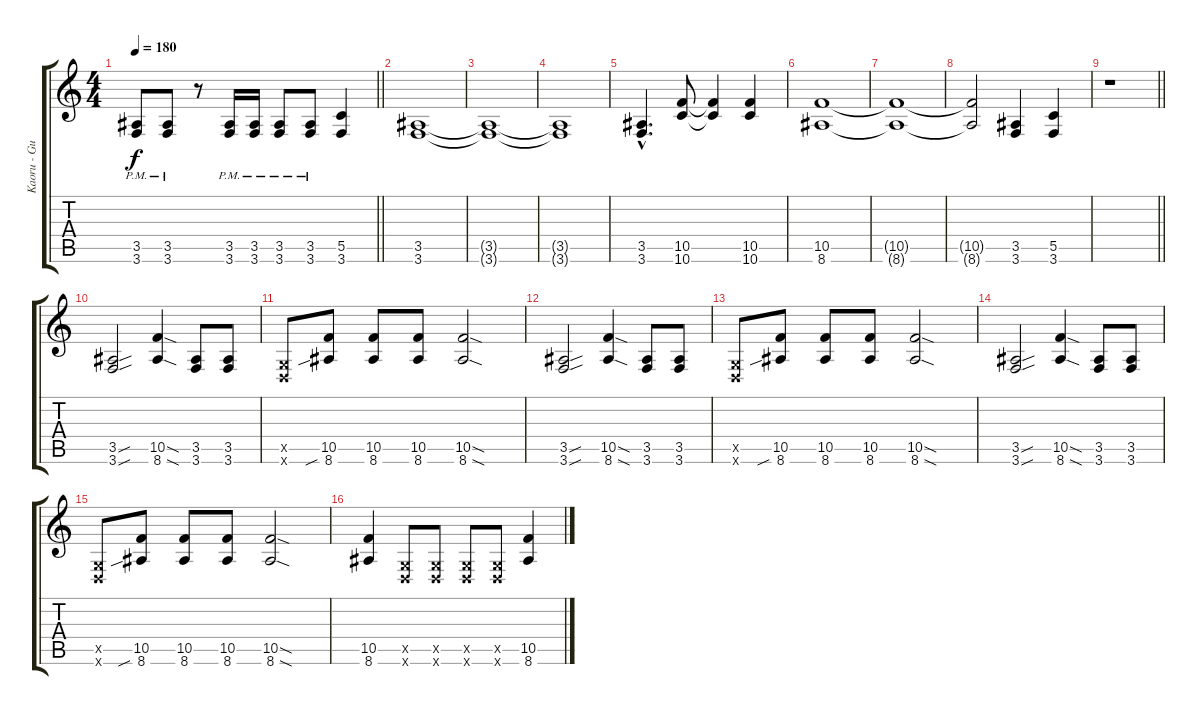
\track ("Kaoru - Guitar 2" "Kaoru - Gu") {instrument overdrivenguitar}
\staff {score tabs}
\tuning (D4 A3 F3 C3 G2 D2) {hide}
\ts (4 4)
\tempo 180
\clef g2
\barLineRight lightlight
\ks c
(3.5{pm} 3.6{pm}).8{dy f} (3.5{pm} 3.6{pm}).8 r.8 (3.5{pm} 3.6{pm}).16 (3.5{pm} 3.6{pm}).16 (3.5{pm} 3.6{pm}).8 (3.5{pm} 3.6{pm}).8 (5.5 3.6).4 |
(3.5 3.6).1 |
(3.5{t} 3.6{t}).1 |
(3.5{t} 3.6{t}).1 |
(3.5{hac} 3.6{hac}).4{d} (10.5 10.6).8 (10.5{t} 10.6{t}).4 (10.5 10.6).4 |
(10.5 8.6).1 |
(10.5{t} 8.6{t}).1 |
(10.5{t} 8.6{t}).2 (3.5 3.6).4 (5.5 3.6).4 |
\barLineRight lightlight
r.1 |
(3.5{sou} 3.6{sou}).2 (10.5{sod} 8.6{sod}).4 (3.5 3.6).8 (3.5 3.6).8 |
(0.5{x} 0.6{x}).8 (10.5 8.6{sib}).8 (10.5 8.6).8 (10.5 8.6).8 (10.5{sod} 8.6{sod}).2 |
(3.5{sou} 3.6{sou}).2 (10.5{sod} 8.6{sod}).4 (3.5 3.6).8 (3.5 3.6).8 |
(0.5{x} 0.6{x}).8 (10.5 8.6{sib}).8 (10.5 8.6).8 (10.5 8.6).8 (10.5{sod} 8.6{sod}).2 |
(3.5{sou} 3.6{sou}).2 (10.5{sod} 8.6{sod}).4 (3.5 3.6).8 (3.5 3.6).8 |
(0.5{x} 0.6{x}).8 (10.5 8.6{sib}).8 (10.5 8.6).8 (10.5 8.6).8 (10.5{sod} 8.6{sod}).2 |
(10.5 8.6).4 (0.5{x} 0.6{x}).8 (0.5{x} 0.6{x}).8 (0.5{x} 0.6{x}).8 (0.5{x} 0.6{x}).8 (10.5 8.6).4
